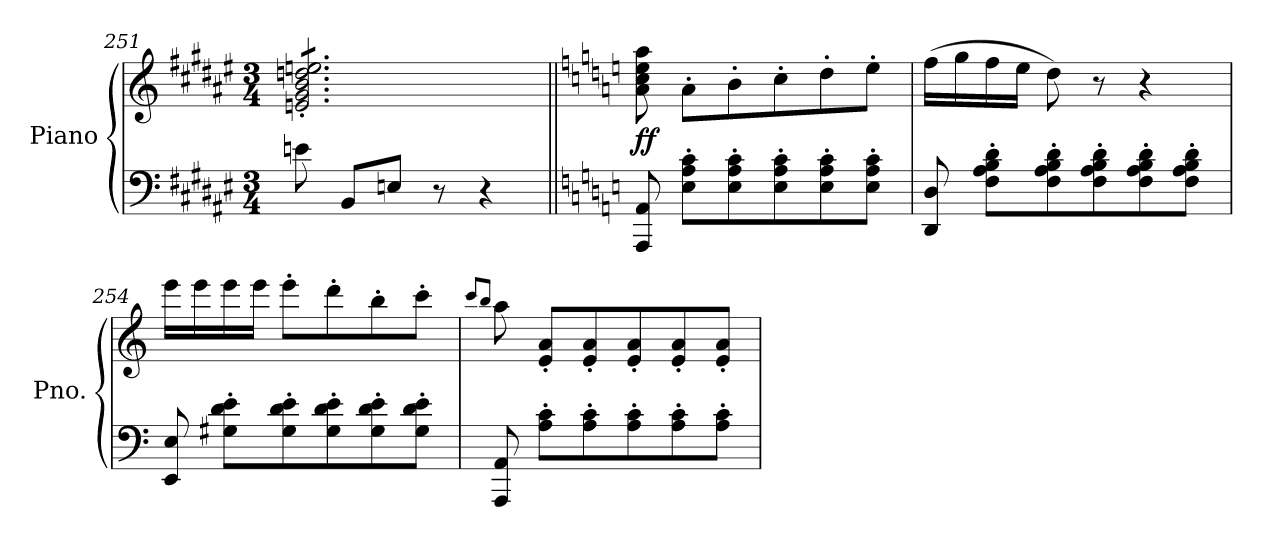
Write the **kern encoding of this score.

**kern	**kern	**dynam
*part1	*part1	*part1
*staff2	*staff1	*staff1/2
*I"Piano	*	*
*I'Pno.	*	*
*clefF4	*clefG2	*
*k[f#c#g#d#a#e#]	*k[f#c#g#d#a#e#]	*
*M3/4	*M3/4	*
=251	=251	=251
*	*tremolo	*
8en\	8en/' 8g#/' 8b/' 8ddn/' 8een/'L	.
8BB/L	8en/' 8g#/' 8b/' 8ddn/' 8een/'	.
8En/J	8en/' 8g#/' 8b/' 8ddn/' 8een/'	.
8r	8en/' 8g#/' 8b/' 8ddn/' 8een/'	.
4r	8en/' 8g#/' 8b/' 8ddn/' 8een/'	.
.	8en/' 8g#/' 8b/' 8ddn/' 8een/'J	.
*	*Xtremolo	*
=252||	=252||	=252||
*k[]	*k[]	*
!	!	!LO:DY:b
8AAA/ 8AA/	8a\ 8cc\ 8ee\ 8aa\	ff
!	!	!LO:DY:a=2
!	!	!LO:DY:n=1:b
8E\' 8A\' 8c\'L	8a'\L	p mp
8E\' 8A\' 8c\'	8b'\	.
8E\' 8A\' 8c\'	8cc'\	.
8E\' 8A\' 8c\'	8dd'\	.
8E\' 8A\' 8c\'J	8ee'\J	.
=253	=253	=253
8DD/ 8D/	(>16ff\LL	.
.	16gg\	.
8F\' 8A\' 8B\' 8d\'L	16ff\	.
.	16ee\JJ	.
8F\' 8A\' 8B\' 8d\'	8dd\)	.
8F\' 8A\' 8B\' 8d\'	8r	.
8F\' 8A\' 8B\' 8d\'	4r	.
8F\' 8A\' 8B\' 8d\'J	.	.
!!LO:PB:g=z
=254	=254	=254
8EE/ 8E/	16eee\LL	.
.	16eee\	.
8G#X\' 8d\' 8e\'L	16eee\	.
.	16eee\JJ	.
8G#\' 8d\' 8e\'	8eee'\L	.
8G#\' 8d\' 8e\'	8ddd'\	.
8G#\' 8d\' 8e\'	8bb'\	.
8G#\' 8d\' 8e\'J	8ccc'\J	.
=255	=255	=255
.	8qccc/L	.
.	8qbb/J	.
8AAA/ 8AA/	8aa\	.
8A\' 8c\'L	8e/' 8a/'L	.
8A\' 8c\'	8e/' 8a/'	.
8A\' 8c\'	8e/' 8a/'	.
8A\' 8c\'	8e/' 8a/'	.
8A\' 8c\'J	8e/' 8a/'J	.
=	=	=
*-	*-	*-
